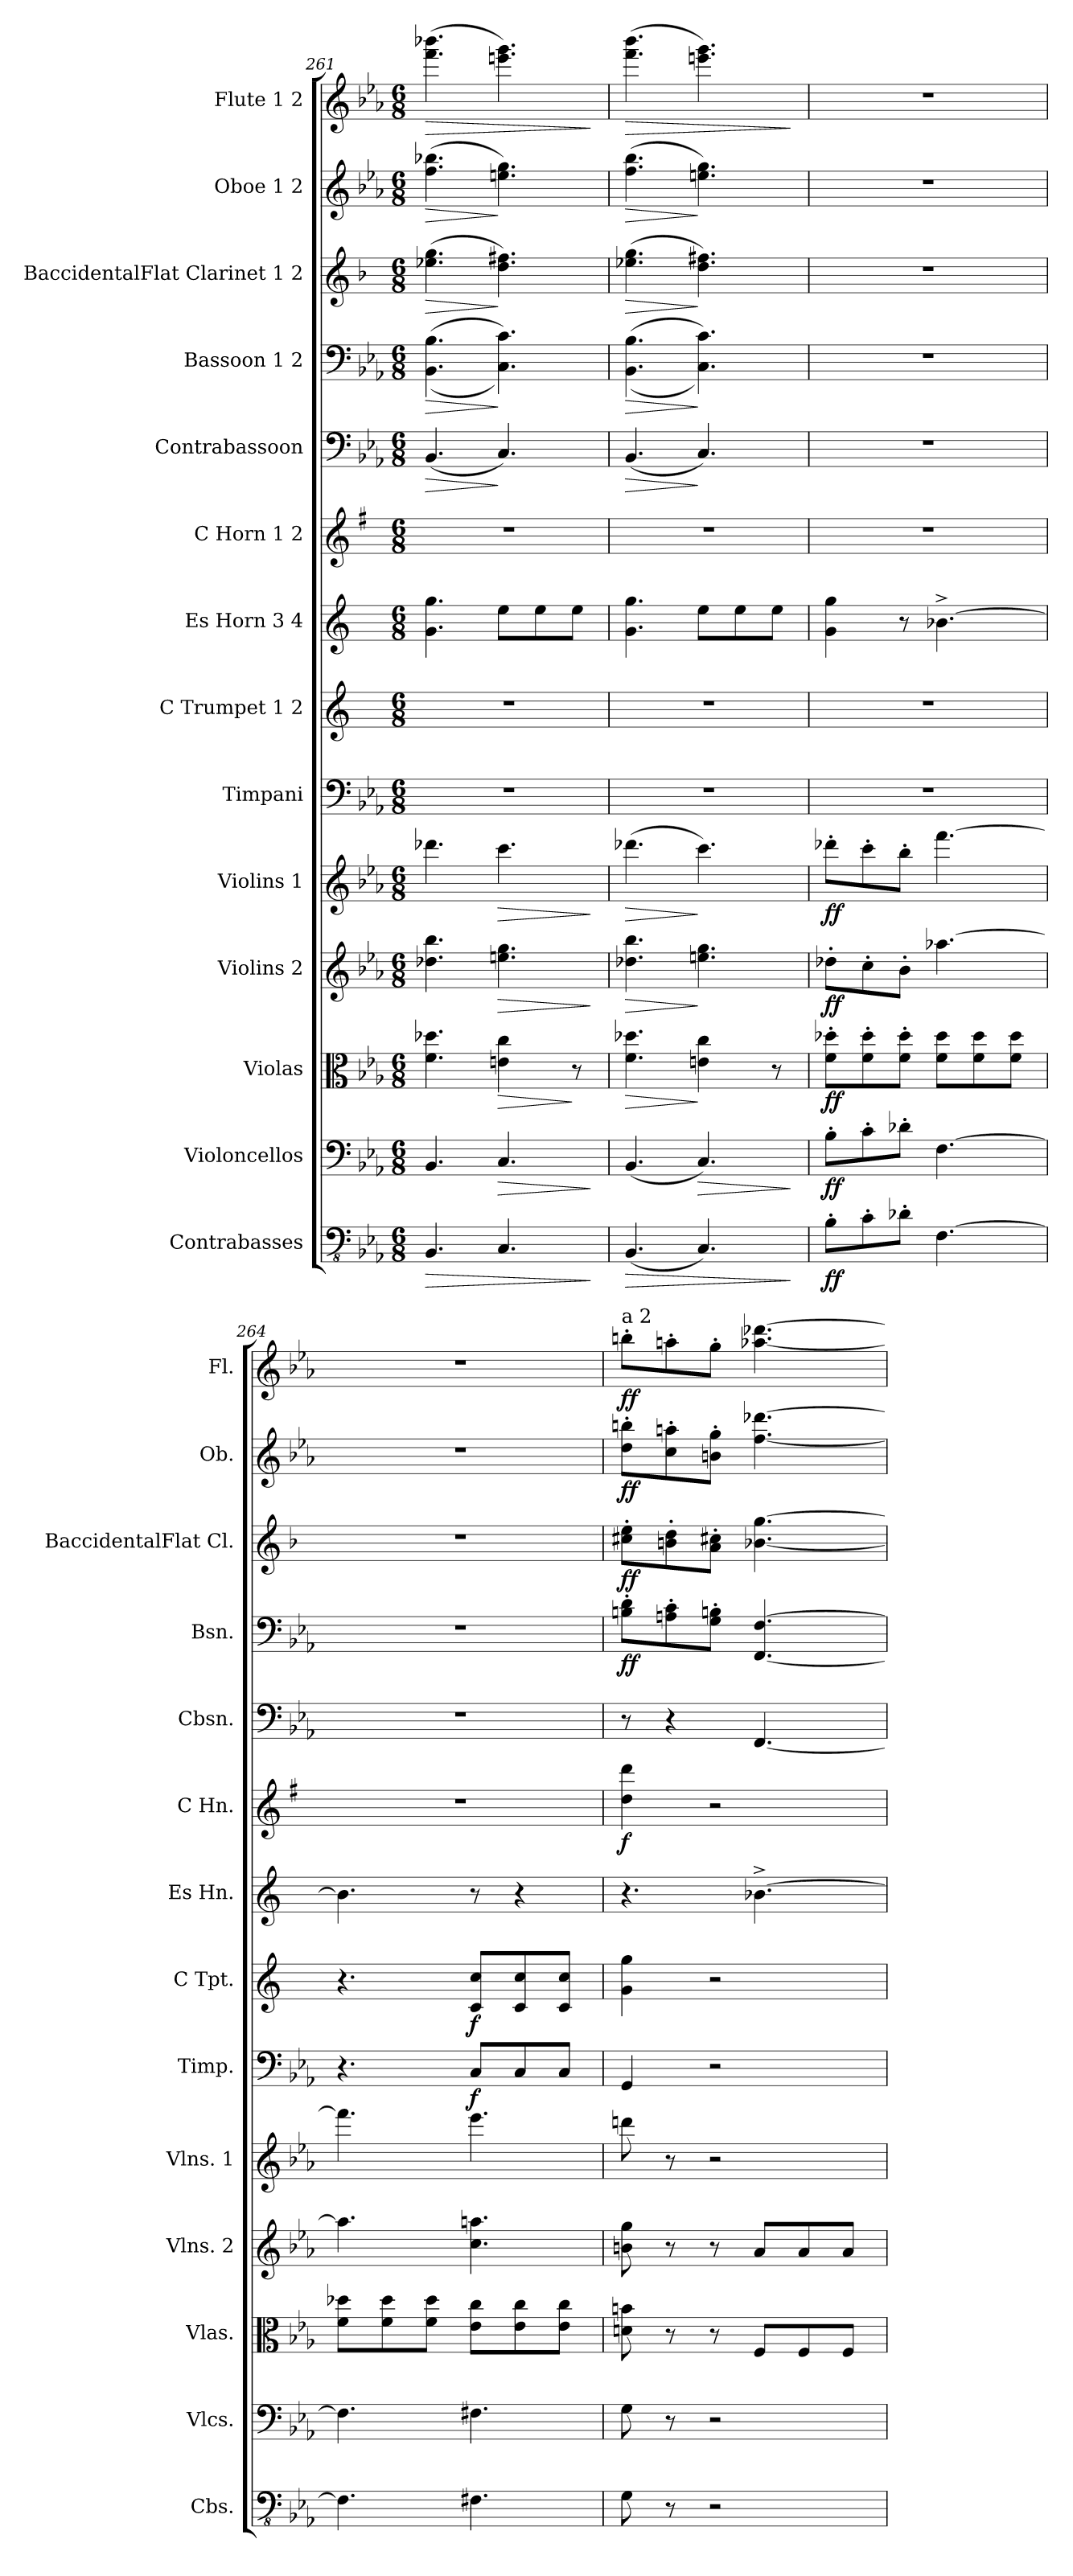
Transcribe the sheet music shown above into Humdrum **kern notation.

**kern	**dynam	**kern	**dynam	**kern	**dynam	**kern	**dynam	**kern	**dynam	**kern	**dynam	**kern	**dynam	**kern	**kern	**dynam	**kern	**dynam	**kern	**dynam	**kern	**dynam	**kern	**dynam	**kern	**dynam
*part14	*part14	*part13	*part13	*part12	*part12	*part11	*part11	*part10	*part10	*part9	*part9	*part8	*part8	*part7	*part6	*part6	*part5	*part5	*part4	*part4	*part3	*part3	*part2	*part2	*part1	*part1
*staff14	*staff14	*staff13	*staff13	*staff12	*staff12	*staff11	*staff11	*staff10	*staff10	*staff9	*staff9	*staff8	*staff8	*staff7	*staff6	*staff6	*staff5	*staff5	*staff4	*staff4	*staff3	*staff3	*staff2	*staff2	*staff1	*staff1
*I"Contrabasses	*	*I"Violoncellos	*	*I"Violas	*	*I"Violins 2	*	*I"Violins 1	*	*I"Timpani	*	*I"C Trumpet 1 2	*	*I"Es Horn 3 4	*I"C Horn 1 2	*	*I"Contrabassoon	*	*I"Bassoon 1 2	*	*I"BaccidentalFlat Clarinet 1 2	*	*I"Oboe 1 2	*	*I"Flute  1 2	*
*I'Cbs.	*	*I'Vlcs.	*	*I'Vlas.	*	*I'Vlns. 2	*	*I'Vlns. 1	*	*I'Timp.	*	*I'C Tpt.	*	*I'Es Hn.	*I'C Hn.	*	*I'Cbsn.	*	*I'Bsn.	*	*I'BaccidentalFlat Cl.	*	*I'Ob.	*	*I'Fl.	*
*clefFv4	*	*clefF4	*	*clefC3	*	*clefG2	*	*clefG2	*	*clefF4	*	*clefG2	*	*clefG2	*clefG2	*	*clefF4	*	*clefF4	*	*clefG2	*	*clefG2	*	*clefG2	*
*	*	*	*	*	*	*	*	*	*	*	*	*	*	*ITrd5c9	*ITrd4c7	*	*ITrd7c12	*	*	*	*ITrd1c2	*	*	*	*	*
*k[b-e-a-]	*	*k[b-e-a-]	*	*k[b-e-a-]	*	*k[b-e-a-]	*	*k[b-e-a-]	*	*k[b-e-a-]	*	*k[]	*	*k[b-e-a-]	*k[]	*	*k[b-e-a-]	*	*k[b-e-a-]	*	*k[b-e-a-]	*	*k[b-e-a-]	*	*k[b-e-a-]	*
*M6/8	*	*M6/8	*	*M6/8	*	*M6/8	*	*M6/8	*	*M6/8	*	*M6/8	*	*M6/8	*M6/8	*	*M6/8	*	*M6/8	*	*M6/8	*	*M6/8	*	*M6/8	*
=261	=261	=261	=261	=261	=261	=261	=261	=261	=261	=261	=261	=261	=261	=261	=261	=261	=261	=261	=261	=261	=261	=261	=261	=261	=261	=261
!	!LO:HP:b	!	!	!	!	!	!	!	!	!	!	!	!	!	!	!	!	!LO:HP:b	!	!LO:HP:b	!	!LO:HP:b	!	!LO:HP:b	!	!LO:HP:b
4.BBB-/	>	4.BB-/	.	4.f\ 4.dd-X\	.	4.dd-X\ 4.bb-\	.	4.ddd-X\	.	2.r	.	2.r	.	4.B-\ 4.b-\	2.r	.	(<4.BBB-/	>	(>(>4.BB-\ 4.B-\	>	(>4.dd-X\ 4.ff\	>	(>4.ff\ 4.bb-X\	>	(>4.fff\ 4.bbb-X\	>
!	!	!	!LO:HP:b	!	!LO:HP:b	!	!LO:HP:b	!	!LO:HP:b	!	!	!	!	!	!	!	!	!	!	!	!	!	!	!	!	!
4.CC/	.	4.C/	>	4en\ 4cc\	>	4.een\ 4.gg\	>	4.ccc\	>	.	.	.	.	8g\L	.	.	4.CC/)	]	4.C\ 4.c\))	]	4.cc\ 4.een\)	]	4.een\ 4.gg\)	]	4.eeen\ 4.ggg\)	.
.	.	.	.	.	.	.	.	.	.	.	.	.	.	8g\	.	.	.	.	.	.	.	.	.	.	.	.
.	.	.	.	8r	]	.	.	.	.	.	.	.	.	8g\J	.	.	.	.	.	.	.	.	.	.	.	.
.	]	.	]	.	.	.	]	.	]	.	.	.	.	.	.	.	.	.	.	.	.	.	.	.	.	]
=262	=262	=262	=262	=262	=262	=262	=262	=262	=262	=262	=262	=262	=262	=262	=262	=262	=262	=262	=262	=262	=262	=262	=262	=262	=262	=262
!	!LO:HP:b	!	!	!	!LO:HP:b	!	!LO:HP:b	!	!LO:HP:b	!	!	!	!	!	!	!	!	!LO:HP:b	!	!LO:HP:b	!	!LO:HP:b	!	!LO:HP:b	!	!LO:HP:b
(<4.BBB-/	>	(<4.BB-/	.	4.f\ 4.dd-X\	>	4.dd-X\ 4.bb-\	>	(>4.ddd-X\	>	2.r	.	2.r	.	4.B-\ 4.b-\	2.r	.	(<4.BBB-/	>	(>(>4.BB-\ 4.B-\	>	(>4.dd-X\ 4.ff\	>	(>4.ff\ 4.bb-\	>	(>4.fff\ 4.bbb-\	>
!	!	!	!LO:HP:b	!	!	!	!	!	!	!	!	!	!	!	!	!	!	!	!	!	!	!	!	!	!	!
4.CC/)	.	4.C/)	>	4en\ 4cc\	]	4.een\ 4.gg\	]	4.ccc\)	]	.	.	.	.	8g\L	.	.	4.CC/)	]	4.C\ 4.c\))	]	4.cc\ 4.een\)	]	4.een\ 4.gg\)	]	4.eeen\ 4.ggg\)	.
.	.	.	.	.	.	.	.	.	.	.	.	.	.	8g\	.	.	.	.	.	.	.	.	.	.	.	.
.	.	.	.	8r	.	.	.	.	.	.	.	.	.	8g\J	.	.	.	.	.	.	.	.	.	.	.	.
.	]	.	]	.	.	.	.	.	.	.	.	.	.	.	.	.	.	.	.	.	.	.	.	.	.	]
!!LO:PB:g=z
=263	=263	=263	=263	=263	=263	=263	=263	=263	=263	=263	=263	=263	=263	=263	=263	=263	=263	=263	=263	=263	=263	=263	=263	=263	=263	=263
!	!LO:DY:b	!	!LO:DY:b	!	!LO:DY:b	!	!LO:DY:b	!	!LO:DY:b	!	!	!	!	!	!	!	!	!	!	!	!	!	!	!	!	!
8BB-'\L	ff	8B-'\L	ff	8f\' 8dd-X\'L	ff	8dd-X'\L	ff	8ddd-X'\L	ff	2.r	.	2.r	.	4B-\ 4b-\	2.r	.	2.r	.	2.r	.	2.r	.	2.r	.	2.r	.
8C'\	.	8c'\	.	8f\' 8dd-\'	.	8cc'\	.	8ccc'\	.	.	.	.	.	.	.	.	.	.	.	.	.	.	.	.	.	.
8D-X'\J	.	8d-X'\J	.	8f\' 8dd-\'J	.	8b-'\J	.	8bb-'\J	.	.	.	.	.	8r	.	.	.	.	.	.	.	.	.	.	.	.
[4.FF\	.	[4.F\	.	8f\ 8dd-\L	.	[4.aa-X\	.	[4.fff\	.	.	.	.	.	[4.d-X^\	.	.	.	.	.	.	.	.	.	.	.	.
.	.	.	.	8f\ 8dd-\	.	.	.	.	.	.	.	.	.	.	.	.	.	.	.	.	.	.	.	.	.	.
.	.	.	.	8f\ 8dd-\J	.	.	.	.	.	.	.	.	.	.	.	.	.	.	.	.	.	.	.	.	.	.
=264	=264	=264	=264	=264	=264	=264	=264	=264	=264	=264	=264	=264	=264	=264	=264	=264	=264	=264	=264	=264	=264	=264	=264	=264	=264	=264
4.FF\]	.	4.F\]	.	8f\ 8dd-X\L	.	4.aa-\]	.	4.fff\]	.	4.r	.	4.r	.	4.d-\]	2.r	.	2.r	.	2.r	.	2.r	.	2.r	.	2.r	.
.	.	.	.	8f\ 8dd-\	.	.	.	.	.	.	.	.	.	.	.	.	.	.	.	.	.	.	.	.	.	.
.	.	.	.	8f\ 8dd-\J	.	.	.	.	.	.	.	.	.	.	.	.	.	.	.	.	.	.	.	.	.	.
!	!	!	!	!	!	!	!	!	!	!	!LO:DY:b	!	!LO:DY:b	!	!	!	!	!	!	!	!	!	!	!	!	!
4.FF#X\	.	4.F#X\	.	8e-\ 8cc\L	.	4.cc\ 4.aan\	.	4.eee-\	.	8C/L	f	8c/ 8cc/L	f	8r	.	.	.	.	.	.	.	.	.	.	.	.
.	.	.	.	8e-\ 8cc\	.	.	.	.	.	8C/	.	8c/ 8cc/	.	4r	.	.	.	.	.	.	.	.	.	.	.	.
.	.	.	.	8e-\ 8cc\J	.	.	.	.	.	8C/J	.	8c/ 8cc/J	.	.	.	.	.	.	.	.	.	.	.	.	.	.
=265	=265	=265	=265	=265	=265	=265	=265	=265	=265	=265	=265	=265	=265	=265	=265	=265	=265	=265	=265	=265	=265	=265	=265	=265	=265	=265
!	!	!	!	!	!	!	!	!	!	!	!	!	!	!	!	!	!	!	!	!	!	!	!	!	!LO:TX:a:t=a 2	!
!	!	!	!	!	!	!	!	!	!	!	!	!	!	!	!	!LO:DY:b	!	!	!	!LO:DY:b	!	!LO:DY:b	!	!LO:DY:b	!	!LO:DY:b
8GG\	.	8G\	.	8dn\ 8bn\	.	8bn\ 8gg\	.	8dddn\	.	4GG/	.	4g\ 4gg\	.	4.r	4g\ 4gg\	f	8r	.	8Bn\' 8d\'L	ff	8bn\' 8dd\'L	ff	8dd\' 8bbn\'L	ff	8bbn'\L	ff
8r	.	8r	.	8r	.	8r	.	8r	.	.	.	.	.	.	.	.	4r	.	8An\' 8c\'	.	8an\' 8cc\'	.	8cc\' 8aan\'	.	8aan'\	.
2r	.	2r	.	8r	.	8r	.	2r	.	2r	.	2r	.	.	2r	.	.	.	8G\' 8Bn\'J	.	8g\' 8bn\'J	.	8bn\' 8gg\'J	.	8gg'\J	.
.	.	.	.	8F/L	.	8a-/L	.	.	.	.	.	.	.	[4.d-X^\	.	.	[4.FFF/	.	[4.FF/ [4.F/	.	[4.a-X\ [4.ff\	.	[4.ff\ [4.ddd-X\	.	[4.aa-X\ [4.ddd-X\	.
.	.	.	.	8F/	.	8a-/	.	.	.	.	.	.	.	.	.	.	.	.	.	.	.	.	.	.	.	.
.	.	.	.	8F/J	.	8a-/J	.	.	.	.	.	.	.	.	.	.	.	.	.	.	.	.	.	.	.	.
=	=	=	=	=	=	=	=	=	=	=	=	=	=	=	=	=	=	=	=	=	=	=	=	=	=	=
*-	*-	*-	*-	*-	*-	*-	*-	*-	*-	*-	*-	*-	*-	*-	*-	*-	*-	*-	*-	*-	*-	*-	*-	*-	*-	*-
